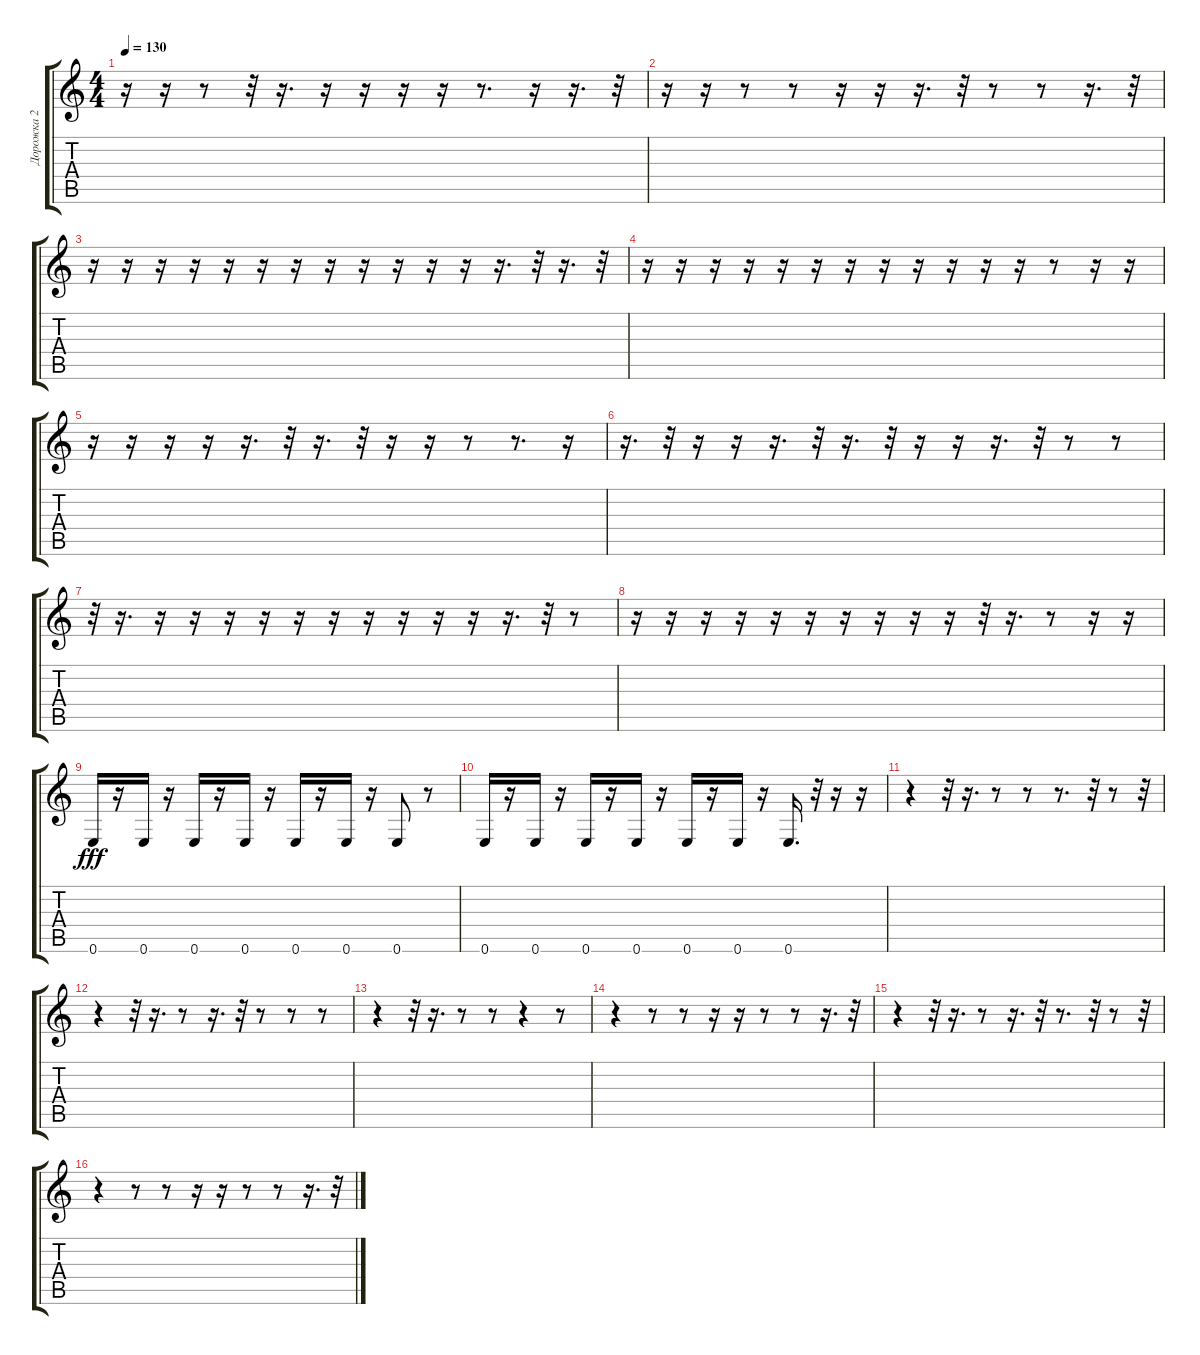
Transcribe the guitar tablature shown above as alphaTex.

\track ("Дорожка 2" "Дорожка 2") {instrument electricbassfinger}
\staff {score tabs}
\tuning (E4 B3 G3 D3 A2 E2) {hide}
\ts (4 4)
\tempo 130
\clef g2
\ks c
r.16{dy fff} r.16 r.8 r.32 r.16{d} r.16 r.16 r.16 r.16 r.8{d} r.16 r.16{d} r.32 |
r.16 r.16 r.8 r.8 r.16 r.16 r.16{d} r.32 r.8 r.8 r.16{d} r.32 |
r.16 r.16 r.16 r.16 r.16 r.16 r.16 r.16 r.16 r.16 r.16 r.16 r.16{d} r.32 r.16{d} r.32 |
r.16 r.16 r.16 r.16 r.16 r.16 r.16 r.16 r.16 r.16 r.16 r.16 r.8 r.16 r.16 |
r.16 r.16 r.16 r.16 r.16{d} r.32 r.16{d} r.32 r.16 r.16 r.8 r.8{d} r.16 |
r.16{d} r.32 r.16 r.16 r.16{d} r.32 r.16{d} r.32 r.16 r.16 r.16{d} r.32 r.8 r.8 |
r.32 r.16{d} r.16 r.16 r.16 r.16 r.16 r.16 r.16 r.16 r.16 r.16 r.16{d} r.32 r.8 |
r.16 r.16 r.16 r.16 r.16 r.16 r.16 r.16 r.16 r.16 r.32 r.16{d} r.8 r.16 r.16 |
0.6.16 r.16 0.6.16 r.16 0.6.16 r.16 0.6.16 r.16 0.6.16 r.16 0.6.16 r.16 0.6.8 r.8 |
0.6.16 r.16 0.6.16 r.16 0.6.16 r.16 0.6.16 r.16 0.6.16 r.16 0.6.16 r.16 0.6.16{d} r.32 r.16 r.16 |
r.4 r.32 r.16{d} r.8 r.8 r.8{d} r.32 r.8 r.32 |
r.4 r.32 r.16{d} r.8 r.16{d} r.32 r.8 r.8 r.8 |
r.4 r.32 r.16{d} r.8 r.8 r.4 r.8 |
r.4 r.8 r.8 r.16 r.16 r.8 r.8 r.16{d} r.32 |
r.4 r.32 r.16{d} r.8 r.16{d} r.32 r.8{d} r.32 r.8 r.32 |
r.4 r.8 r.8 r.16 r.16 r.8 r.8 r.16{d} r.32
